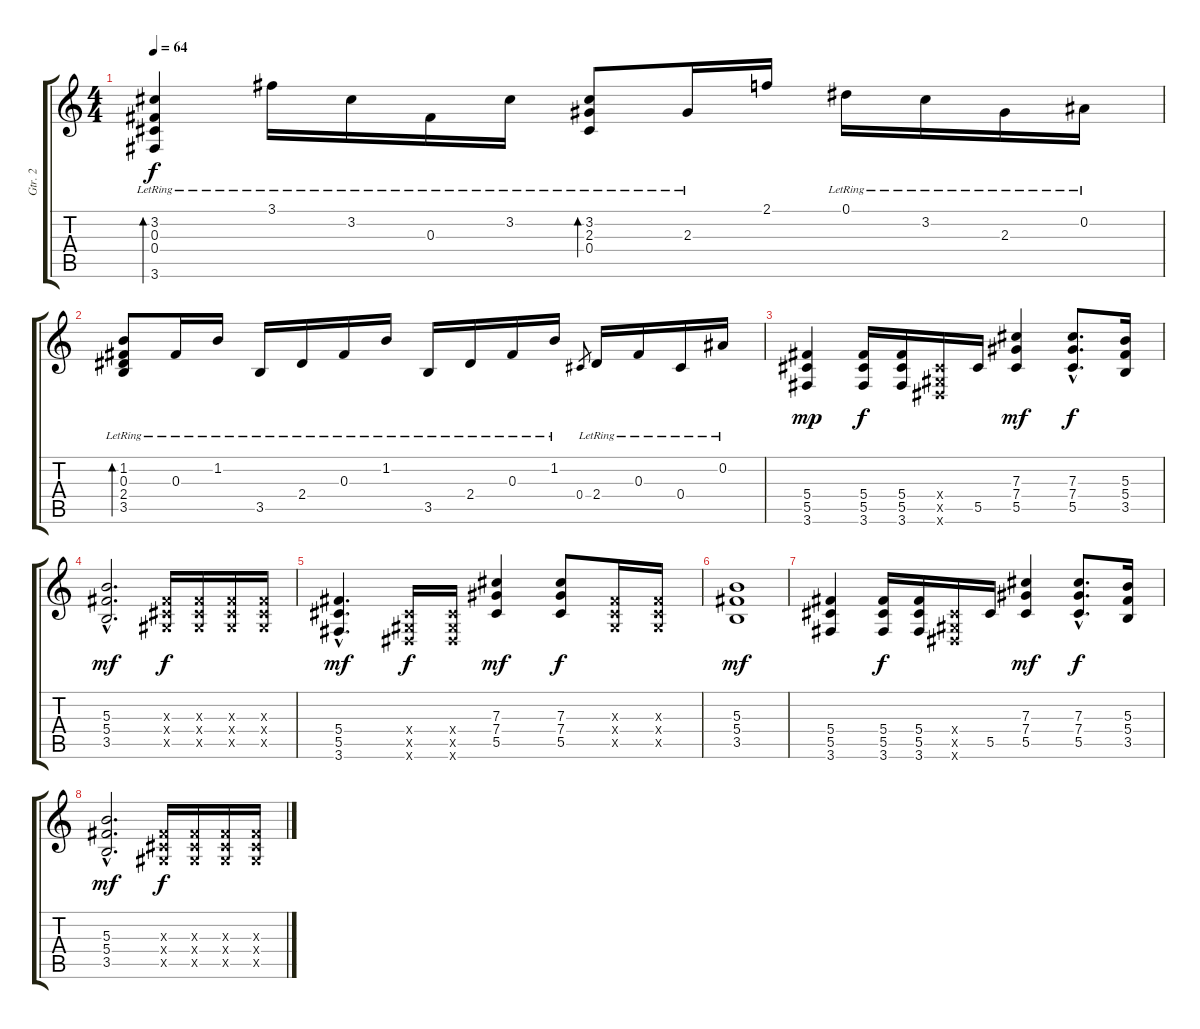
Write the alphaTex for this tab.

\track ("Gtr. 2" "Gtr. 2") {instrument distortionguitar}
\staff {score tabs}
\tuning (Eb4 Bb3 Gb3 Db3 Ab2 Eb2) {hide}
\ts (4 4)
\tempo 64
\clef g2
\ks c
(3.2{lr} 0.3{lr} 0.4{lr} 3.6{lr}).4{bd 60 dy f} 3.1{lr}.16 3.2{lr}.16 0.3{lr}.16 3.2{lr}.16 (3.2{lr} 2.3 0.4{lr}).8{bd 60} 2.3{lr}.16 2.1.16 0.1{lr}.16 3.2{lr}.16 2.3{lr}.16 0.2{lr}.16 |
(1.2{lr} 0.3 2.4{lr} 3.5{lr}).8{bd 30} 0.3{lr}.16 1.2{lr}.16 3.5{lr}.16 2.4{lr}.16 0.3{lr}.16 1.2{lr}.16 3.5{lr}.16 2.4{lr}.16 0.3{lr}.16 1.2{lr}.16 0.4.8{gr} 2.4{lr}.16 0.3{lr}.16 0.4{lr}.16 0.2{lr}.16 |
(5.4 5.5 3.6).4{dy mp volume 12 instrument distortionguitar} (5.4 5.5 3.6).16{dy f} (5.4 5.5 3.6).16 (0.4{x} 0.5{x} 0.6{x}).16 5.5.16 (7.3 7.4 5.5).4{dy mf} (7.3{hac} 7.4{hac} 5.5{hac}).8{d dy f} (5.3 5.4 3.5).16 |
(5.3{hac} 5.4{hac} 3.5{hac}).2{d dy mf} (0.3{x} 0.4{x} 0.5{x}).16{dy f} (0.3{x} 0.4{x} 0.5{x}).16 (0.3{x} 0.4{x} 0.5{x}).16 (0.3{x} 0.4{x} 0.5{x}).16 |
(5.4{hac} 5.5{hac} 3.6{hac}).4{d dy mf} (0.4{x} 0.5{x} 0.6{x}).16{dy f} (0.4{x} 0.5{x} 0.6{x}).16 (7.3 7.4 5.5).4{dy mf} (7.3 7.4 5.5).8{dy f} (0.3{x} 0.4{x} 0.5{x}).16 (0.3{x} 0.4{x} 0.5{x}).16 |
(5.3 5.4 3.5).1{dy mf} |
(5.4 5.5 3.6).4 (5.4 5.5 3.6).16{dy f} (5.4 5.5 3.6).16 (0.4{x} 0.5{x} 0.6{x}).16 5.5.16 (7.3 7.4 5.5).4{dy mf} (7.3{hac} 7.4{hac} 5.5{hac}).8{d dy f} (5.3 5.4 3.5).16 |
(5.3{hac} 5.4{hac} 3.5{hac}).2{d dy mf} (0.3{x} 0.4{x} 0.5{x}).16{dy f} (0.3{x} 0.4{x} 0.5{x}).16 (0.3{x} 0.4{x} 0.5{x}).16 (0.3{x} 0.4{x} 0.5{x}).16
